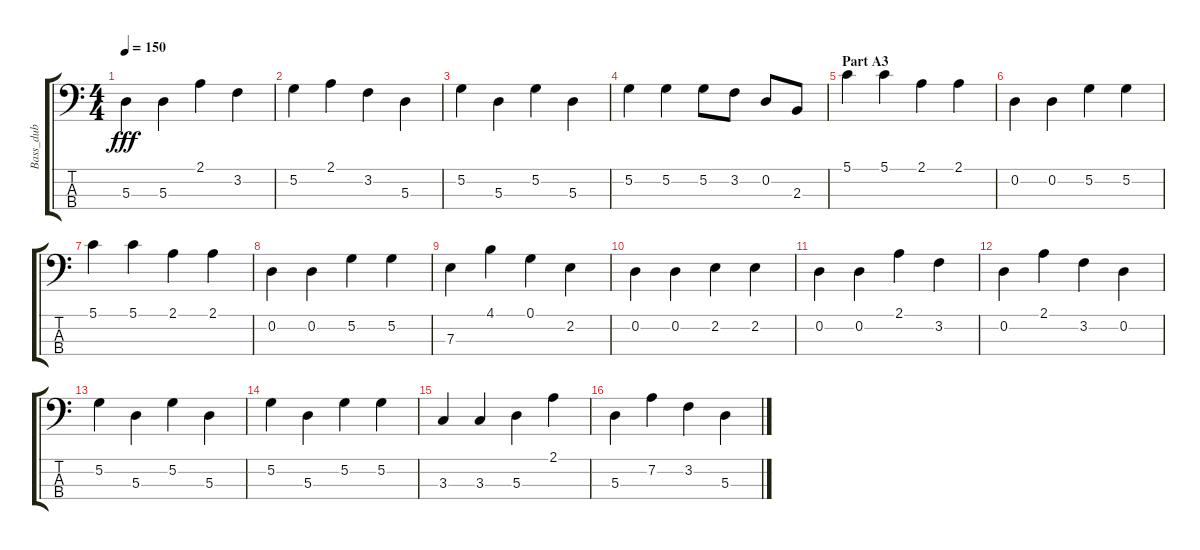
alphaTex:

\track ("Bass_dub" "Bass_dub") {instrument acousticbass}
\staff {score tabs}
\tuning (G2 D2 A1 E1) {hide}
\ts (4 4)
\tempo 150
\clef f4
\ks c
5.3.4{dy fff} 5.3.4 2.1.4 3.2.4 |
5.2.4 2.1.4 3.2.4 5.3.4 |
5.2.4 5.3.4 5.2.4 5.3.4 |
5.2.4 5.2.4 5.2.8 3.2.8 0.2.8 2.3.8 |
\section ("" "Part A3")
5.1.4 5.1.4 2.1.4 2.1.4 |
0.2.4 0.2.4 5.2.4 5.2.4 |
5.1.4 5.1.4 2.1.4 2.1.4 |
0.2.4 0.2.4 5.2.4 5.2.4 |
7.3.4 4.1.4 0.1.4 2.2.4 |
0.2.4 0.2.4 2.2.4 2.2.4 |
0.2.4 0.2.4 2.1.4 3.2.4 |
0.2.4 2.1.4 3.2.4 0.2.4 |
5.2.4 5.3.4 5.2.4 5.3.4 |
5.2.4 5.3.4 5.2.4 5.2.4 |
3.3.4 3.3.4 5.3.4 2.1.4 |
5.3.4 7.2.4 3.2.4 5.3.4
